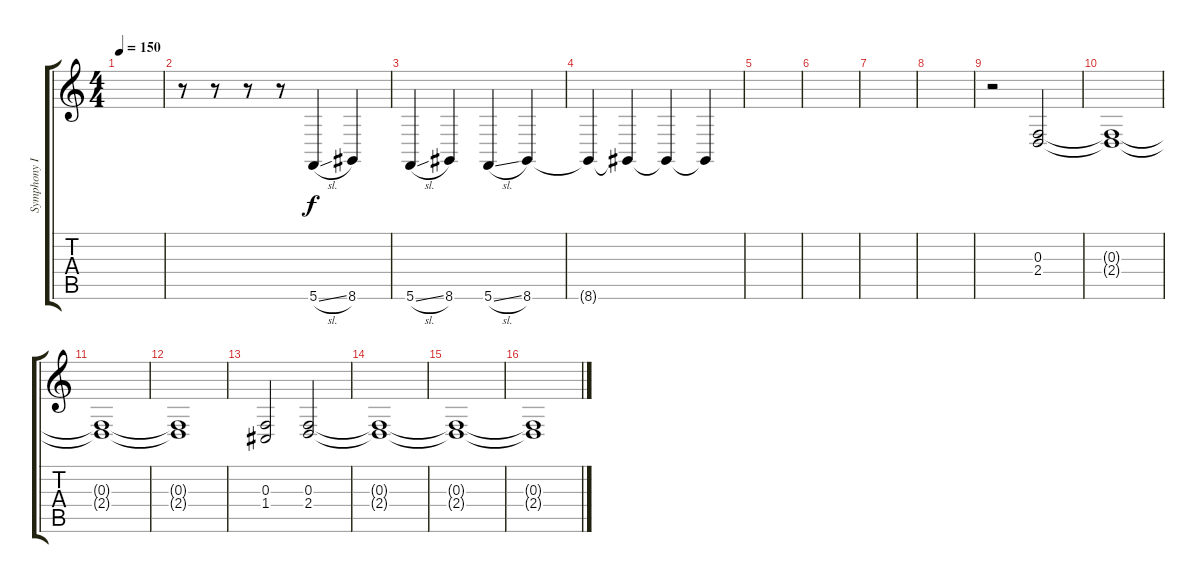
\track ("Symphony I" "Symphony I") {instrument violin}
\staff {score tabs}
\tuning (D4 A3 F3 C3 G2 C2) {hide}
\ts (4 4)
\tempo 150
\clef g2
\ks c
|
r.8 r.8 r.8 r.8 5.6{sl}.4 8.6.4 |
5.6{sl}.4 8.6.4 5.6{sl}.4 8.6.4{volume 16} |
8.6{t}.4 8.6{t}.4 8.6{t}.4 8.6{t}.4 |
|
|
|
|
r.2 (0.3 2.4).2{volume 10 instrument stringensemble2} |
(0.3{t} 2.4{t}).1 |
(0.3{t} 2.4{t}).1 |
(0.3{t} 2.4{t}).1 |
(0.3 1.4).2 (0.3 2.4).2 |
(0.3{t} 2.4{t}).1 |
(0.3{t} 2.4{t}).1 |
(0.3{t} 2.4{t}).1
